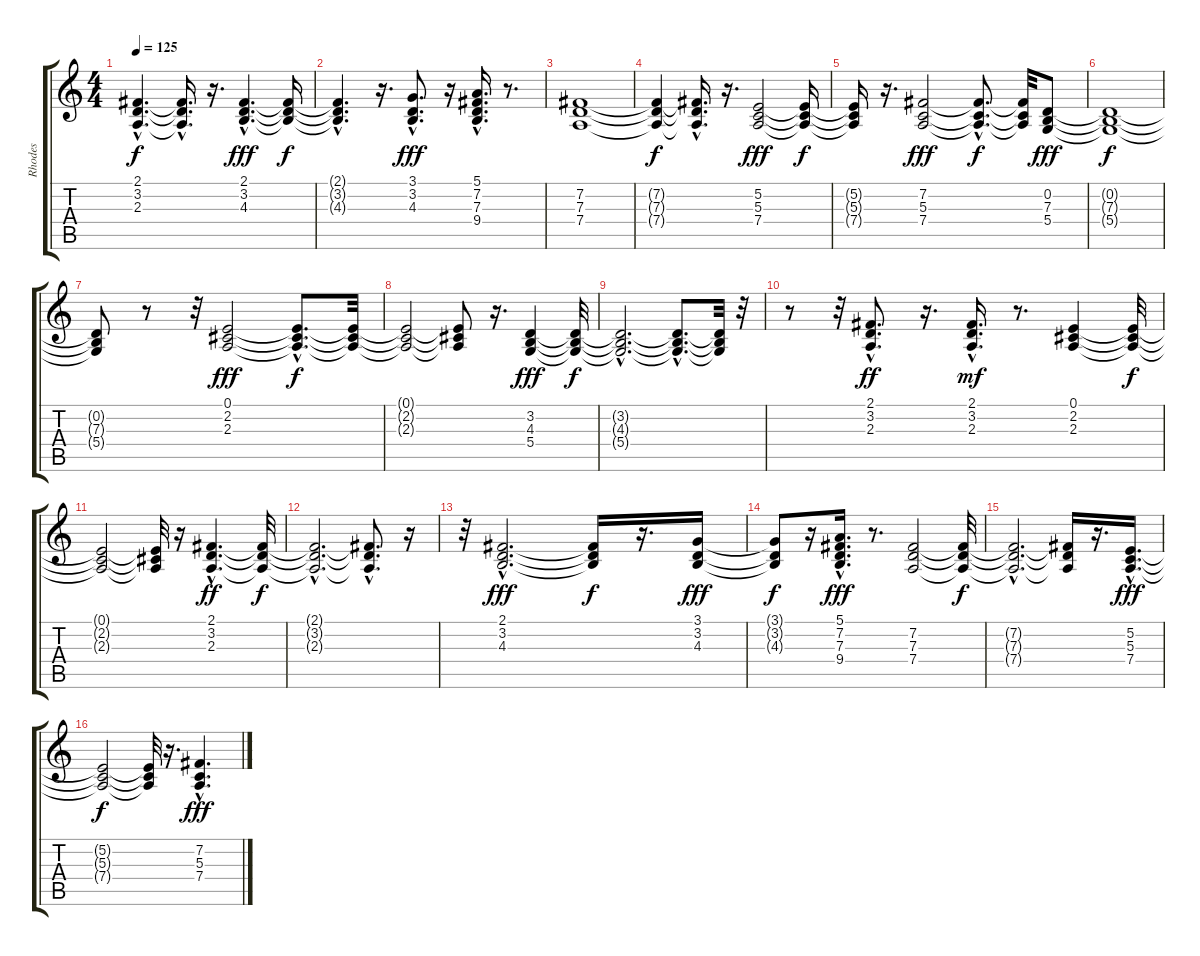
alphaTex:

\track ("Rhodes" "Rhodes") {instrument electricpiano1}
\staff {score tabs}
\tuning (E4 B3 G3 D3 A2 E2) {hide}
\ts (4 4)
\tempo 125
\clef g2
\ks c
(2.1{hac t} 3.2{hac t} 2.3{hac t}).4{d dy f} (2.1{hac t} 3.2{hac t} 2.3{hac t}).16{d} r.16{d} (2.1{hac} 3.2{hac} 4.3{hac}).4{d dy fff} (2.1{t} 3.2{t} 4.3{t}).16{dy f} |
(2.1{hac t} 3.2{hac t} 4.3{hac t}).4{d} r.16{d} (3.1{hac} 3.2{hac} 4.3{hac}).8{d dy fff} r.16 (5.1{hac} 7.2{hac} 7.3{hac} 9.4{hac}).16{d} r.8{d} |
(7.2 7.3 7.4).1 |
(7.2{t} 7.3{t} 7.4{t}).4{dy f} (7.2{hac t} 7.3{hac t} 7.4{hac t}).16{d} r.16{d} (5.2 5.3 7.4).2{dy fff} (5.2{t} 5.3{t} 7.4{t}).16{dy f} |
(5.2{t} 5.3{t} 7.4{t}).16 r.16{d} (7.2 5.3 7.4).2{dy fff} (7.2{hac t} 5.3{hac t} 7.4{hac t}).8{d dy f} (7.2{t} 5.3{t} 7.4{t}).32 (0.2 7.3 5.4).8{dy fff} |
(0.2{t} 7.3{t} 5.4{t}).1{dy f} |
(0.2{t} 7.3{t} 5.4{t}).8 r.8 r.32 (0.1 2.2 2.3).2{dy fff} (0.1{hac t} 2.2{hac t} 2.3{hac t}).8{d dy f} (0.1{t} 2.2{t} 2.3{t}).32 |
(0.1{t} 2.2{t} 2.3{t}).2 (0.1{t} 2.2{t} 2.3{t}).8 r.16{d} (3.2 4.3 5.4).4{dy fff} (3.2{t} 4.3{t} 5.4{t}).32{dy f} |
(3.2{hac t} 4.3{hac t} 5.4{hac t}).2{d} (3.2{hac t} 4.3{hac t} 5.4{hac t}).8{d} (3.2{t} 4.3{t} 5.4{t}).32 r.32 |
r.8 r.32 (2.1{hac} 3.2{hac} 2.3{hac}).8{d dy ff} r.16{d} (2.1{hac} 3.2{hac} 2.3{hac}).16{d dy mf} r.8{d} (0.1 2.2 2.3).4 (0.1{t} 2.2{t} 2.3{t}).32{dy f} |
(0.1{t} 2.2{t} 2.3{t}).2 (0.1{t} 2.2{t} 2.3{t}).32 r.16 (2.1{hac} 3.2{hac} 2.3{hac}).4{d dy ff} (2.1{t} 3.2{t} 2.3{t}).32{dy f} |
(2.1{hac t} 3.2{hac t} 2.3{hac t}).2{d} (2.1{hac t} 3.2{hac t} 2.3{hac t}).8{d} r.16 |
r.32 (2.1{hac} 3.2{hac} 4.3{hac}).2{d dy fff} (2.1{t} 3.2{t} 4.3{t}).16{dy f} r.16{d} (3.1 3.2 4.3).16{dy fff} |
(3.1{t} 3.2{t} 4.3{t}).8{dy f} r.16 (5.1{hac} 7.2{hac} 7.3{hac} 9.4{hac}).16{d dy fff} r.8{d} (7.2 7.3 7.4).2 (7.2{t} 7.3{t} 7.4{t}).32{dy f} |
(7.2{hac t} 7.3{hac t} 7.4{hac t}).2{d} (7.2{t} 7.3{t} 7.4{t}).16 r.16{d} (5.2{hac} 5.3{hac} 7.4{hac}).16{d dy fff} |
(5.2{t} 5.3{t} 7.4{t}).2{dy f} (5.2{t} 5.3{t} 7.4{t}).32 r.16{d} (7.2{hac} 5.3{hac} 7.4{hac}).4{d dy fff}
